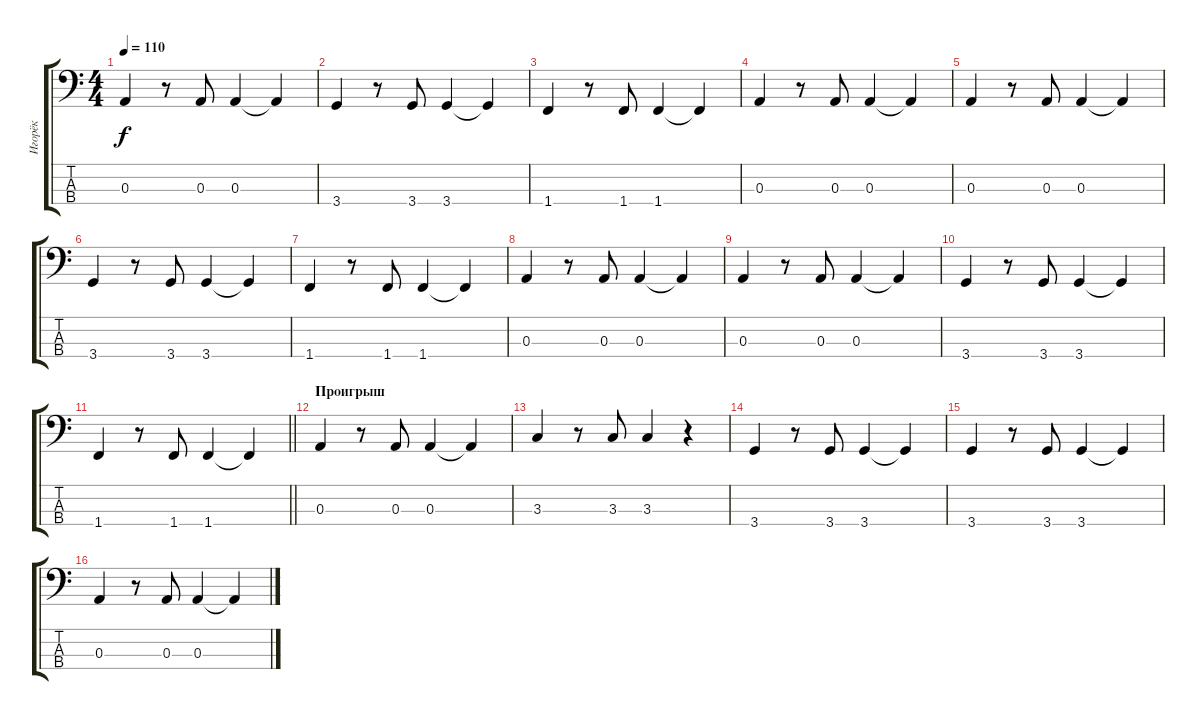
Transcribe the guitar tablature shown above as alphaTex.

\track ("Игорёк" "Игорёк") {instrument electricbassfinger}
\staff {score tabs}
\tuning (G2 D2 A1 E1) {hide}
\ts (4 4)
\tempo 110
\clef f4
\ks c
0.3.4{dy f} r.8 0.3.8 0.3.4 0.3{t}.4 |
3.4.4 r.8 3.4.8 3.4.4 3.4{t}.4 |
1.4.4 r.8 1.4.8 1.4.4 1.4{t}.4 |
0.3.4 r.8 0.3.8 0.3.4 0.3{t}.4 |
0.3.4 r.8 0.3.8 0.3.4 0.3{t}.4 |
3.4.4 r.8 3.4.8 3.4.4 3.4{t}.4 |
1.4.4 r.8 1.4.8 1.4.4 1.4{t}.4 |
0.3.4 r.8 0.3.8 0.3.4 0.3{t}.4 |
0.3.4 r.8 0.3.8 0.3.4 0.3{t}.4 |
3.4.4 r.8 3.4.8 3.4.4 3.4{t}.4 |
\barLineRight lightlight
1.4.4 r.8 1.4.8 1.4.4 1.4{t}.4 |
\section ("" "Проигрыш")
0.3.4 r.8 0.3.8 0.3.4 0.3{t}.4 |
3.3.4 r.8 3.3.8 3.3.4 r.4 |
3.4.4 r.8 3.4.8 3.4.4 3.4{t}.4 |
3.4.4 r.8 3.4.8 3.4.4 3.4{t}.4 |
0.3.4 r.8 0.3.8 0.3.4 0.3{t}.4
